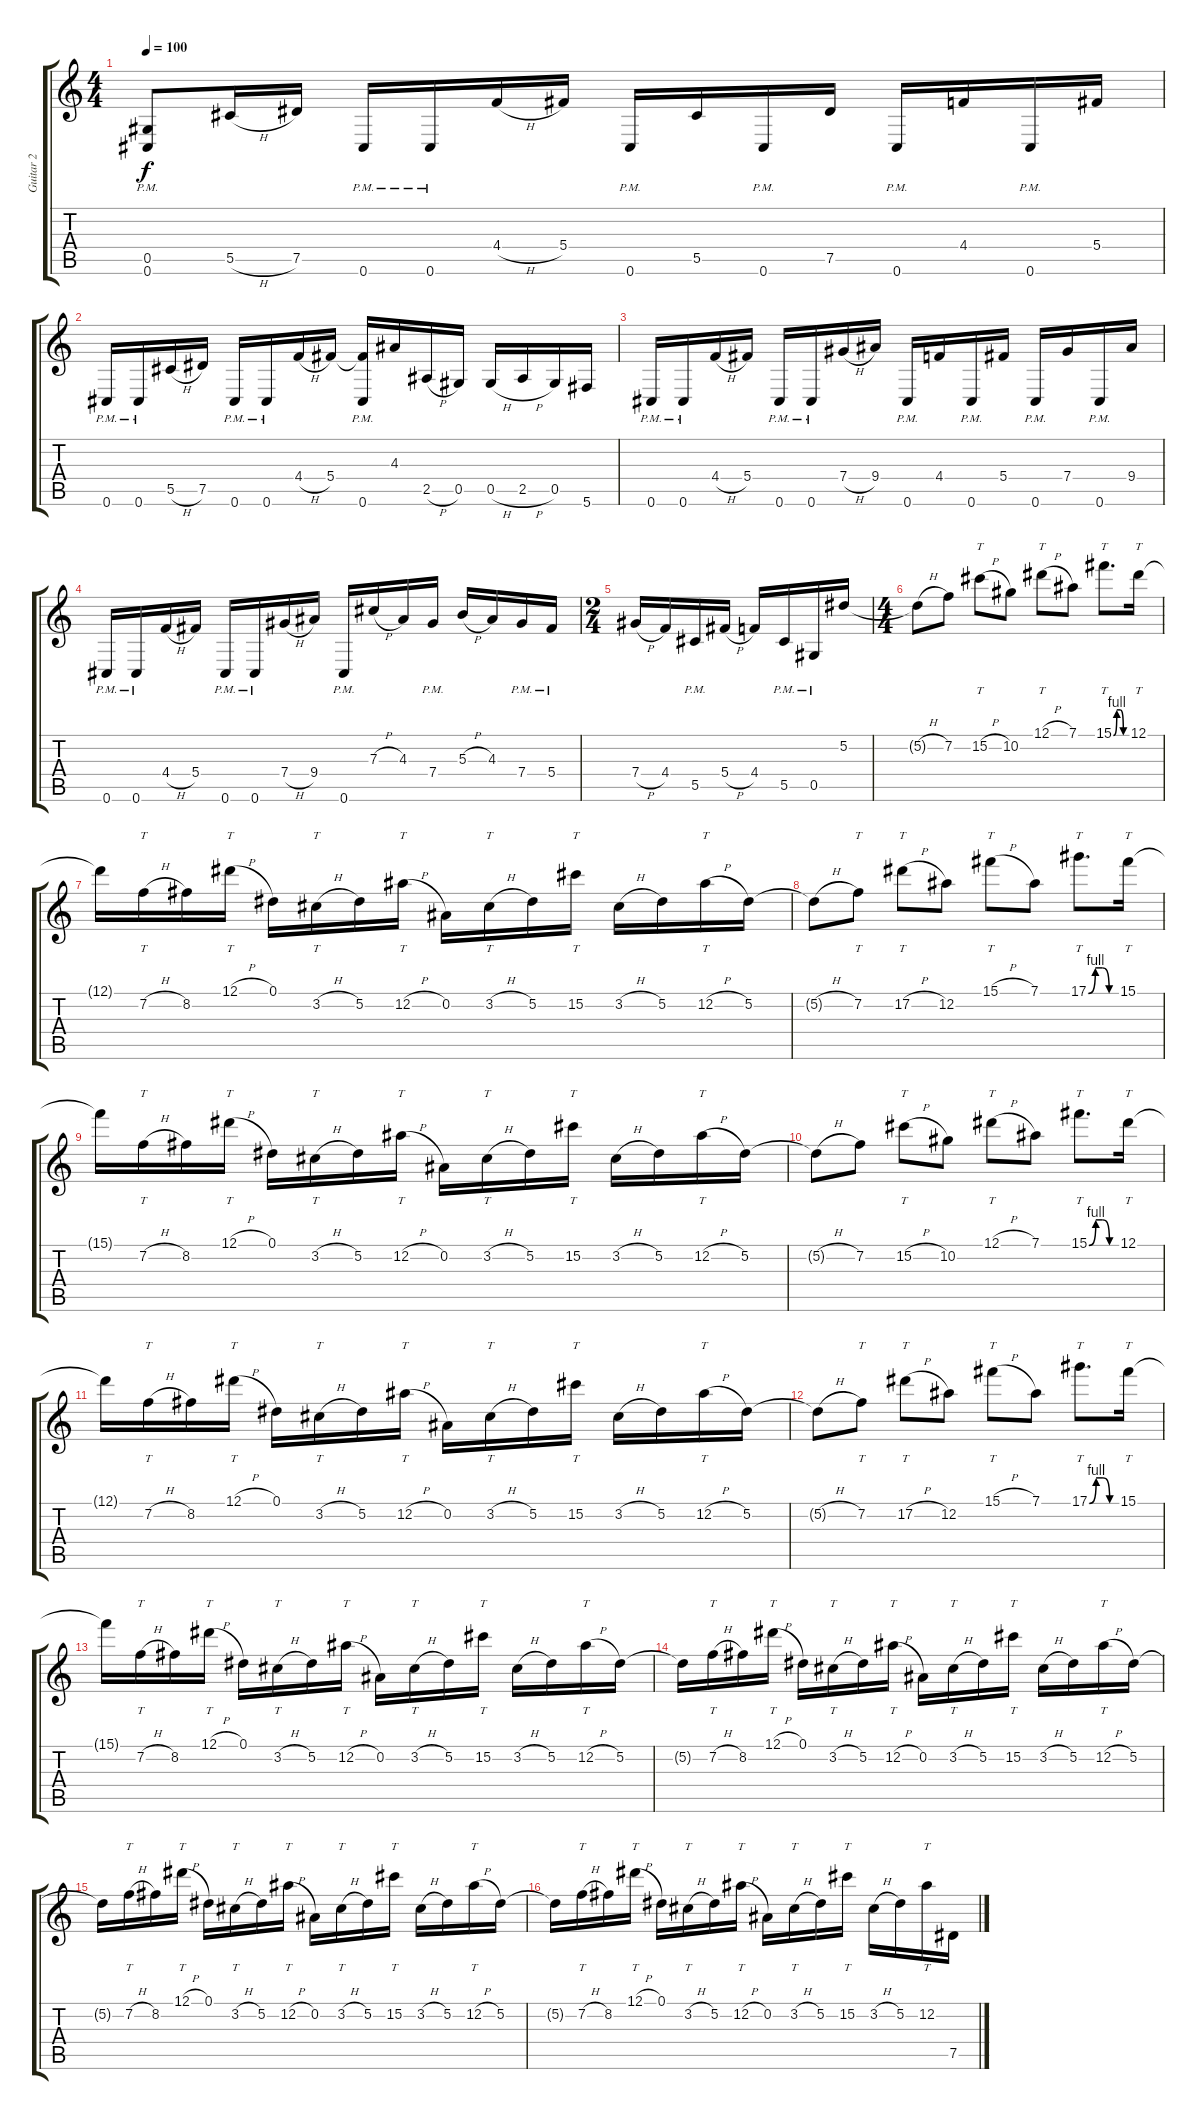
\track ("Guitar 2" "Guitar 2") {instrument overdrivenguitar}
\staff {score tabs}
\tuning (Eb4 Bb3 Gb3 Db3 Ab2 Db2) {hide}
\ts (4 4)
\tempo 100
\clef g2
\ks c
(0.5{pm} 0.6{pm}).8{dy f} 5.5{h}.16 7.5.16 0.6{pm}.16 0.6{pm}.16 4.4{h}.16 5.4.16 0.6{pm}.16 5.5.16 0.6{pm}.16 7.5.16 0.6{pm}.16 4.4.16 0.6{pm}.16 5.4.16 |
0.6{pm}.16 0.6{pm}.16 5.5{h}.16 7.5.16 0.6{pm}.16 0.6{pm}.16 4.4{h}.16 5.4.16 (5.4{t} 0.6{pm}).16 4.3.16 2.5{h}.16 0.5.16 0.5{h}.16 2.5{h}.16 0.5.16 5.6.16 |
0.6{pm}.16 0.6{pm}.16 4.4{h}.16 5.4.16 0.6{pm}.16 0.6{pm}.16 7.4{h}.16 9.4.16 0.6{pm}.16 4.4.16 0.6{pm}.16 5.4.16 0.6{pm}.16 7.4.16 0.6{pm}.16 9.4.16 |
0.6{pm}.16 0.6{pm}.16 4.4{h}.16 5.4.16 0.6{pm}.16 0.6{pm}.16 7.4{h}.16 9.4.16 0.6{pm}.16 7.3{h}.16 4.3.16 7.4{pm}.16 5.3{h}.16 4.3.16 7.4{pm}.16 5.4{pm}.16 |
\ts (2 4)
7.4{h}.16 4.4.16 5.5{pm}.16 5.4{h}.16 4.4.16 5.5{pm}.16 0.5{pm}.16 5.2.16 |
\ts (4 4)
5.2{h t}.8 7.2.8 15.2{h}.8{tt} 10.2.8 12.1{h}.8{tt} 7.1.8 15.1{be (custom 0 0 15 4 30 4 45 0 60 0)}.8{tt d} 12.1.16{tt} |
12.1{t}.16 7.2{h}.16{tt} 8.2.16 12.1{h}.16{tt} 0.1.16 3.2{h}.16{tt} 5.2.16 12.2{h}.16{tt} 0.2.16 3.2{h}.16{tt} 5.2.16 15.2.16{tt} 3.2{h}.16 5.2.16 12.2{h}.16{tt} 5.2.16 |
5.2{h t}.8 7.2.8{tt} 17.2{h}.8{tt} 12.2.8 15.1{h}.8{tt} 7.1.8 17.1{be (custom 0 0 15 4 30 4 45 0 60 0)}.8{tt d} 15.1.16{tt} |
15.1{t}.16 7.2{h}.16{tt} 8.2.16 12.1{h}.16{tt} 0.1.16 3.2{h}.16{tt} 5.2.16 12.2{h}.16{tt} 0.2.16 3.2{h}.16{tt} 5.2.16 15.2.16{tt} 3.2{h}.16 5.2.16 12.2{h}.16{tt} 5.2.16 |
5.2{h t}.8 7.2.8 15.2{h}.8{tt} 10.2.8 12.1{h}.8{tt} 7.1.8 15.1{be (custom 0 0 15 4 30 4 45 0 60 0)}.8{tt d} 12.1.16{tt} |
12.1{t}.16 7.2{h}.16{tt} 8.2.16 12.1{h}.16{tt} 0.1.16 3.2{h}.16{tt} 5.2.16 12.2{h}.16{tt} 0.2.16 3.2{h}.16{tt} 5.2.16 15.2.16{tt} 3.2{h}.16 5.2.16 12.2{h}.16{tt} 5.2.16 |
5.2{h t}.8 7.2.8{tt} 17.2{h}.8{tt} 12.2.8 15.1{h}.8{tt} 7.1.8 17.1{be (custom 0 0 15 4 30 4 45 0 60 0)}.8{tt d} 15.1.16{tt} |
15.1{t}.16 7.2{h}.16{tt} 8.2.16 12.1{h}.16{tt} 0.1.16 3.2{h}.16{tt} 5.2.16 12.2{h}.16{tt} 0.2.16 3.2{h}.16{tt} 5.2.16 15.2.16{tt} 3.2{h}.16 5.2.16 12.2{h}.16{tt} 5.2.16 |
5.2{t}.16 7.2{h}.16{tt} 8.2.16 12.1{h}.16{tt} 0.1.16 3.2{h}.16{tt} 5.2.16 12.2{h}.16{tt} 0.2.16 3.2{h}.16{tt} 5.2.16 15.2.16{tt} 3.2{h}.16 5.2.16 12.2{h}.16{tt} 5.2.16 |
5.2{t}.16 7.2{h}.16{tt} 8.2.16 12.1{h}.16{tt} 0.1.16 3.2{h}.16{tt} 5.2.16 12.2{h}.16{tt} 0.2.16 3.2{h}.16{tt} 5.2.16 15.2.16{tt} 3.2{h}.16 5.2.16 12.2{h}.16{tt} 5.2.16 |
5.2{t}.16 7.2{h}.16{tt} 8.2.16 12.1{h}.16{tt} 0.1.16 3.2{h}.16{tt} 5.2.16 12.2{h}.16{tt} 0.2.16 3.2{h}.16{tt} 5.2.16 15.2.16{tt} 3.2{h}.16 5.2.16 12.2.16{tt} 7.5.16
